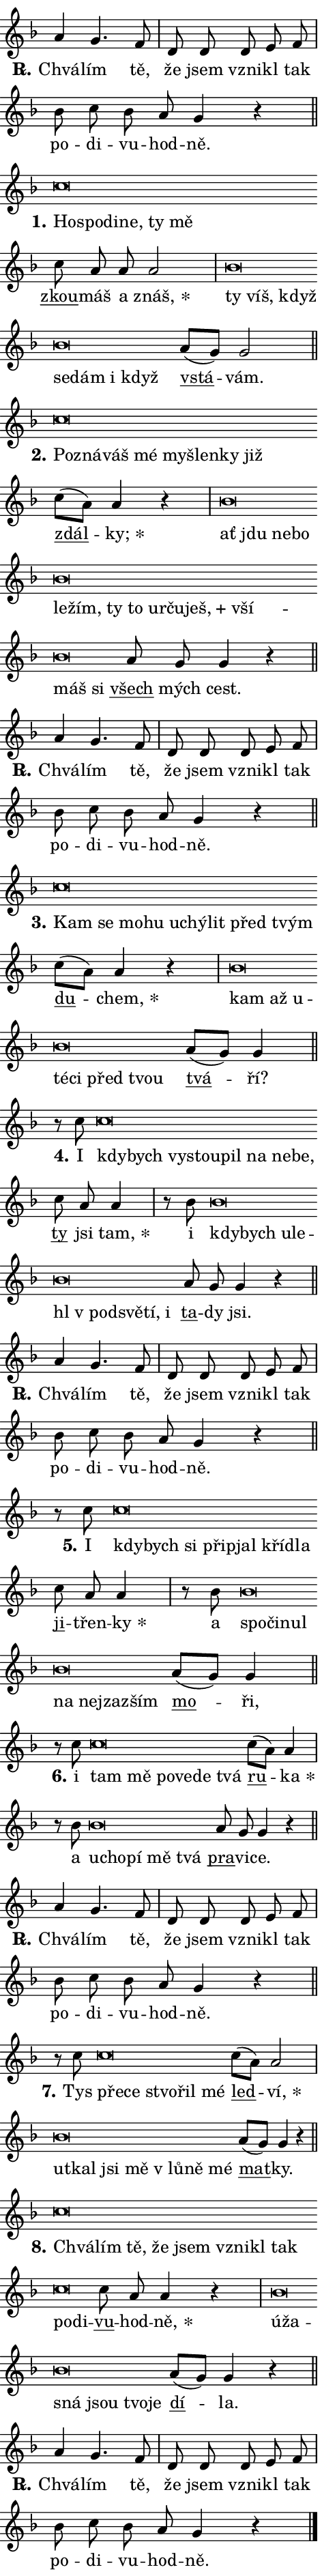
\version "2.24.0"
\header { tagline = "" }
\paper {
  indent = 0\cm
  top-margin = 0\cm
  right-margin = 0.13\cm % to fit lyric hyphens
  bottom-margin = 0\cm
  left-margin = 0\cm
  paper-width = 8\cm
  page-breaking = #ly:one-page-breaking
  system-system-spacing.basic-distance = #11
  score-system-spacing.basic-distance = #11
  ragged-last = ##f
}


%% Author: Thomas Morley
%% https://lists.gnu.org/archive/html/lilypond-user/2020-05/msg00002.html
#(define (line-position grob)
"Returns position of @var[grob} in current system:
   @code{'start}, if at first time-step
   @code{'end}, if at last time-step
   @code{'middle} otherwise
"
  (let* ((col (ly:item-get-column grob))
         (ln (ly:grob-object col 'left-neighbor))
         (rn (ly:grob-object col 'right-neighbor))
         (col-to-check-left (if (ly:grob? ln) ln col))
         (col-to-check-right (if (ly:grob? rn) rn col))
         (break-dir-left
           (and
             (ly:grob-property col-to-check-left 'non-musical #f)
             (ly:item-break-dir col-to-check-left)))
         (break-dir-right
           (and
             (ly:grob-property col-to-check-right 'non-musical #f)
             (ly:item-break-dir col-to-check-right))))
        (cond ((eqv? 1 break-dir-left) 'start)
              ((eqv? -1 break-dir-right) 'end)
              (else 'middle))))

#(define (tranparent-at-line-position vctor)
  (lambda (grob)
  "Relying on @code{line-position} select the relevant enry from @var{vctor}.
Used to determine transparency,"
    (case (line-position grob)
      ((end) (not (vector-ref vctor 0)))
      ((middle) (not (vector-ref vctor 1)))
      ((start) (not (vector-ref vctor 2))))))

noteHeadBreakVisibility =
#(define-music-function (break-visibility)(vector?)
"Makes @code{NoteHead}s transparent relying on @var{break-visibility}"
#{
  \override NoteHead.transparent =
    #(tranparent-at-line-position break-visibility)
#})

#(define delete-ledgers-for-transparent-note-heads
  (lambda (grob)
    "Reads whether a @code{NoteHead} is transparent.
If so this @code{NoteHead} is removed from @code{'note-heads} from
@var{grob}, which is supposed to be @code{LedgerLineSpanner}.
As a result ledgers are not printed for this @code{NoteHead}"
    (let* ((nhds-array (ly:grob-object grob 'note-heads))
           (nhds-list
             (if (ly:grob-array? nhds-array)
                 (ly:grob-array->list nhds-array)
                 '()))
           ;; Relies on the transparent-property being done before
           ;; Staff.LedgerLineSpanner.after-line-breaking is executed.
           ;; This is fragile ...
           (to-keep
             (remove
               (lambda (nhd)
                 (ly:grob-property nhd 'transparent #f))
               nhds-list)))
      ;; TODO find a better method to iterate over grob-arrays, similiar
      ;; to filter/remove etc for lists
      ;; For now rebuilt from scratch
      (set! (ly:grob-object grob 'note-heads)  '())
      (for-each
        (lambda (nhd)
          (ly:pointer-group-interface::add-grob grob 'note-heads nhd))
        to-keep))))

squashNotes = {
  \override NoteHead.X-extent = #'(-0.2 . 0.2)
  \override NoteHead.Y-extent = #'(-0.75 . 0)
  \override NoteHead.stencil =
    #(lambda (grob)
       (let ((pos (ly:grob-property grob 'staff-position)))
         (begin
           (if (< pos -7) (display "ERROR: Lower brevis then expected\n") (display ""))
           (if (<= pos -6) ly:text-interface::print ly:note-head::print))))
}
unSquashNotes = {
  \revert NoteHead.X-extent
  \revert NoteHead.Y-extent
  \revert NoteHead.stencil
}

hideNotes = \noteHeadBreakVisibility #begin-of-line-visible
unHideNotes = \noteHeadBreakVisibility #all-visible

% work-around for resetting accidentals
% https://lilypond.org/doc/v2.23/Documentation/notation/displaying-rhythms#unmetered-music
cadenzaMeasure = {
  \cadenzaOff
  \partial 1024 s1024
  \cadenzaOn
}

#(define-markup-command (accent layout props text) (markup?)
  "Underline accented syllable"
  (interpret-markup layout props
    #{\markup \override #'(offset . 4.3) \underline { #text }#}))

responsum = \markup \concat {
  "R" \hspace #-1.05 \path #0.1 #'((moveto 0 0.07) (lineto 0.9 0.8)) \hspace #0.05 "."
}

spaceSize = #0.6828661417322834 % exact space size for TeX Gyre Schola

\layout {
  \context {
    \Staff
    \remove "Time_signature_engraver"
    \override LedgerLineSpanner.after-line-breaking = #delete-ledgers-for-transparent-note-heads
  }
  \context {
    \Lyrics {
      \override LyricSpace.minimum-distance = \spaceSize
      \override LyricText.font-name = #"TeX Gyre Schola"
      \override LyricText.font-size = 1
      \override StanzaNumber.font-name = #"TeX Gyre Schola Bold"
      \override StanzaNumber.font-size = 1
    }
  }
  \context {
    \Score 
    \override NoteHead.text =
      #(lambda (grob) 
        (let ((pos (ly:grob-property grob 'staff-position)))
          #{\markup {
            \combine
              \halign #-0.55 \raise #(if (= pos -6) 0 0.5) \override #'(thickness . 2) \draw-line #'(3.2 . 0)
              \musicglyph "noteheads.sM1"
          }#}))
  }
}

% magnetic-lyrics.ily
%
%   written by
%     Jean Abou Samra <jean@abou-samra.fr>
%     Werner Lemberg <wl@gnu.org>
%
%   adapted by
%     Jiri Hon <jiri.hon@gmail.com>
%
% Version 2022-Apr-15

% https://www.mail-archive.com/lilypond-user@gnu.org/msg149350.html

#(define (Left_hyphen_pointer_engraver context)
   "Collect syllable-hyphen-syllable occurrences in lyrics and store
them in properties.  This engraver only looks to the left.  For
example, if the lyrics input is @code{foo -- bar}, it does the
following.

@itemize @bullet
@item
Set the @code{text} property of the @code{LyricHyphen} grob between
@q{foo} and @q{bar} to @code{foo}.

@item
Set the @code{left-hyphen} property of the @code{LyricText} grob with
text @q{foo} to the @code{LyricHyphen} grob between @q{foo} and
@q{bar}.
@end itemize

Use this auxiliary engraver in combination with the
@code{lyric-@/text::@/apply-@/magnetic-@/offset!} hook."
   (let ((hyphen #f)
         (text #f))
     (make-engraver
      (acknowledgers
       ((lyric-syllable-interface engraver grob source-engraver)
        (set! text grob)))
      (end-acknowledgers
       ((lyric-hyphen-interface engraver grob source-engraver)
        ;(when (not (grob::has-interface grob 'lyric-space-interface))
          (set! hyphen grob)));)
      ((stop-translation-timestep engraver)
       (when (and text hyphen)
         (ly:grob-set-object! text 'left-hyphen hyphen))
       (set! text #f)
       (set! hyphen #f)))))

#(define (lyric-text::apply-magnetic-offset! grob)
   "If the space between two syllables is less than the value in
property @code{LyricText@/.details@/.squash-threshold}, move the right
syllable to the left so that it gets concatenated with the left
syllable.

Use this function as a hook for
@code{LyricText@/.after-@/line-@/breaking} if the
@code{Left_@/hyphen_@/pointer_@/engraver} is active."
   (let ((hyphen (ly:grob-object grob 'left-hyphen #f)))
     (when hyphen
       (let ((left-text (ly:spanner-bound hyphen LEFT)))
         (when (grob::has-interface left-text 'lyric-syllable-interface)
           (let* ((common (ly:grob-common-refpoint grob left-text X))
                  (this-x-ext (ly:grob-extent grob common X))
                  (left-x-ext
                   (begin
                     ;; Trigger magnetism for left-text.
                     (ly:grob-property left-text 'after-line-breaking)
                     (ly:grob-extent left-text common X)))
                  ;; `delta` is the gap width between two syllables.
                  (delta (- (interval-start this-x-ext)
                            (interval-end left-x-ext)))
                  (details (ly:grob-property grob 'details))
                  (threshold (assoc-get 'squash-threshold details 0.2)))
             (when (< delta threshold)
               (let* (;; We have to manipulate the input text so that
                      ;; ligatures crossing syllable boundaries are not
                      ;; disabled.  For languages based on the Latin
                      ;; script this is essentially a beautification.
                      ;; However, for non-Western scripts it can be a
                      ;; necessity.
                      (lt (ly:grob-property left-text 'text))
                      (rt (ly:grob-property grob 'text))
                      (is-space (grob::has-interface hyphen 'lyric-space-interface))
                      (space (if is-space " " ""))
                      (extra-delta (if is-space spaceSize 0))
                      ;; Append new syllable.
                      (ltrt-space (if (and (string? lt) (string? rt))
                                (string-append lt space rt)
                                (make-concat-markup (list lt space rt))))
                      ;; Right-align `ltrt` to the right side.
                      (ltrt-space-markup (grob-interpret-markup
                               grob
                               (make-translate-markup
                                (cons (interval-length this-x-ext) 0)
                                (make-right-align-markup ltrt-space)))))
                 (begin
                   ;; Don't print `left-text`.
                   (ly:grob-set-property! left-text 'stencil #f)
                   ;; Set text and stencil (which holds all collected
                   ;; syllables so far) and shift it to the left.
                   (ly:grob-set-property! grob 'text ltrt-space)
                   (ly:grob-set-property! grob 'stencil ltrt-space-markup)
                   (ly:grob-translate-axis! grob (- (- delta extra-delta)) X))))))))))


#(define (lyric-hyphen::displace-bounds-first grob)
   ;; Make very sure this callback isn't triggered too early.
   (let ((left (ly:spanner-bound grob LEFT))
         (right (ly:spanner-bound grob RIGHT)))
     (ly:grob-property left 'after-line-breaking)
     (ly:grob-property right 'after-line-breaking)
     (ly:lyric-hyphen::print grob)))

squashThreshold = #0.4

\layout {
  \context {
    \Lyrics
    \consists #Left_hyphen_pointer_engraver
    \override LyricText.after-line-breaking =
      #lyric-text::apply-magnetic-offset!
    \override LyricHyphen.stencil = #lyric-hyphen::displace-bounds-first
    \override LyricText.details.squash-threshold = \squashThreshold
    \override LyricHyphen.minimum-distance = 0
    \override LyricHyphen.minimum-length = \squashThreshold
  }
}

squashText = \override LyricText.details.squash-threshold = 9999
unSquashText = \override LyricText.details.squash-threshold = \squashThreshold

leftText = \override LyricText.self-alignment-X = #LEFT
unLeftText = \revert LyricText.self-alignment-X

starOffset = #(lambda (grob) 
                (let ((x_offset (ly:self-alignment-interface::aligned-on-x-parent grob)))
                  (if (= x_offset 0) 0 (+ x_offset 1.2))))

star = #(define-music-function (syllable)(string?)
"Append star separator at the end of a syllable"
#{
  \once \override LyricText.X-offset = #starOffset
  \lyricmode { \markup {
    #syllable
    \override #'((font-name . "TeX Gyre Schola Bold")) \hspace #0.2 \lower #0.65 \larger "*"
  } }
#})

starAccent = #(define-music-function (syllable)(string?)
"Append star separator at the end of a syllable and make accent"
#{
  \once \override LyricText.X-offset = #starOffset
  \lyricmode { \markup {
    \accent #syllable
    \override #'((font-name . "TeX Gyre Schola Bold")) \hspace #0.2 \lower #0.65 \larger "*"
  } }
#})

breath = #(define-music-function (syllable)(string?)
"Append breathing indicator at the end of a syllable"
#{
  \lyricmode { \markup { #syllable "+" } }
#})

optionalBreath = #(define-music-function (syllable)(string?)
"Append optional breathing indicator at the end of a syllable"
#{
  \lyricmode { \markup { #syllable "(+)" } }
#})


\score {
    <<
        \new Voice = "melody" { \cadenzaOn \key f \major \relative { a'4 g4. f8 \cadenzaMeasure \bar "|" d d \bar "" d e f \cadenzaMeasure \bar "|" bes c bes a g4 r \cadenzaMeasure \bar "||" \break } }
        \new Lyrics \lyricsto "melody" { \lyricmode { \set stanza = \responsum
Chvá -- lím tě, že jsem vzni -- kl tak po -- di -- vu -- hod -- ně. } }
    >>
    \layout {}
}

\score {
    <<
        \new Voice = "melody" { \cadenzaOn \key f \major \relative { \squashNotes c''\breve*1/16 \hideNotes \breve*1/16 \bar "" \breve*1/16 \bar "" \breve*1/16 \bar "" \breve*1/16 \breve*1/16 \bar "" \unHideNotes \unSquashNotes \bar "" c8 a a a2 \cadenzaMeasure \bar "|" \squashNotes bes\breve*1/16 \hideNotes \breve*1/16 \bar "" \breve*1/16 \bar "" \breve*1/16 \bar "" \breve*1/16 \bar "" \breve*1/16 \breve*1/16 \bar "" \unHideNotes \unSquashNotes \bar "" a8[( g)] g2 \cadenzaMeasure \bar "||" \break } }
        \new Lyrics \lyricsto "melody" { \lyricmode { \set stanza = "1."
\leftText Ho -- \squashText spo -- di -- ne, ty mě \unLeftText \unSquashText \markup \accent zkou -- máš a \star znáš, \leftText ty \squashText víš, když se -- dám i když \unLeftText \unSquashText \markup \accent vstá -- vám. } }
    >>
    \layout {}
}

\score {
    <<
        \new Voice = "melody" { \cadenzaOn \key f \major \relative { \squashNotes c''\breve*1/16 \hideNotes \breve*1/16 \bar "" \breve*1/16 \bar "" \breve*1/16 \bar "" \breve*1/16 \bar "" \breve*1/16 \bar "" \breve*1/16 \breve*1/16 \bar "" \unHideNotes \unSquashNotes \bar "" c8[( a)] a4 r \cadenzaMeasure \bar "|" \squashNotes bes\breve*1/16 \hideNotes \breve*1/16 \bar "" \breve*1/16 \bar "" \breve*1/16 \bar "" \breve*1/16 \bar "" \breve*1/16 \bar "" \breve*1/16 \bar "" \breve*1/16 \bar "" \breve*1/16 \bar "" \breve*1/16 \bar "" \breve*1/16 \bar "" \breve*1/16 \bar "" \breve*1/16 \breve*1/16 \bar "" \unHideNotes \unSquashNotes \bar "" a8 g g4 r \cadenzaMeasure \bar "||" \break } }
        \new Lyrics \lyricsto "melody" { \lyricmode { \set stanza = "2."
\leftText Po -- \squashText zná -- váš mé my -- šlen -- ky již \unLeftText \unSquashText \markup \accent zdál -- \star ky; \leftText ať \squashText jdu ne -- bo le -- žím, ty to ur -- ču -- \breath "ješ," vší -- máš si \unLeftText \unSquashText \markup \accent všech mých cest. } }
    >>
    \layout {}
}

\score {
    <<
        \new Voice = "melody" { \cadenzaOn \key f \major \relative { a'4 g4. f8 \cadenzaMeasure \bar "|" d d \bar "" d e f \cadenzaMeasure \bar "|" bes c bes a g4 r \cadenzaMeasure \bar "||" \break } }
        \new Lyrics \lyricsto "melody" { \lyricmode { \set stanza = \responsum
Chvá -- lím tě, že jsem vzni -- kl tak po -- di -- vu -- hod -- ně. } }
    >>
    \layout {}
}

\score {
    <<
        \new Voice = "melody" { \cadenzaOn \key f \major \relative { \squashNotes c''\breve*1/16 \hideNotes \breve*1/16 \bar "" \breve*1/16 \bar "" \breve*1/16 \bar "" \breve*1/16 \bar "" \breve*1/16 \bar "" \breve*1/16 \bar "" \breve*1/16 \breve*1/16 \bar "" \unHideNotes \unSquashNotes \bar "" c8[( a)] a4 r \cadenzaMeasure \bar "|" \squashNotes bes\breve*1/16 \hideNotes \breve*1/16 \bar "" \breve*1/16 \bar "" \breve*1/16 \bar "" \breve*1/16 \bar "" \breve*1/16 \breve*1/16 \bar "" \unHideNotes \unSquashNotes \bar "" a8[( g)] g4 \cadenzaMeasure \bar "||" \break } }
        \new Lyrics \lyricsto "melody" { \lyricmode { \set stanza = "3."
\leftText Kam \squashText se mo -- hu u -- chý -- lit před tvým \unLeftText \unSquashText \markup \accent du -- \star chem, \leftText kam \squashText až u -- té -- ci před tvou \unLeftText \unSquashText \markup \accent tvá -- ří? } }
    >>
    \layout {}
}

\score {
    <<
        \new Voice = "melody" { \cadenzaOn \key f \major \relative { r8 c''8 \squashNotes c\breve*1/16 \hideNotes \breve*1/16 \bar "" \breve*1/16 \bar "" \breve*1/16 \bar "" \breve*1/16 \bar "" \breve*1/16 \bar "" \breve*1/16 \breve*1/16 \bar "" \unHideNotes \unSquashNotes \bar "" c8 a a4 \cadenzaMeasure \bar "|" r8 bes8 \squashNotes bes\breve*1/16 \hideNotes \breve*1/16 \bar "" \breve*1/16 \bar "" \breve*1/16 \bar "" \breve*1/16 \bar "" \breve*1/16 \bar "" \breve*1/16 \bar "" \breve*1/16 \breve*1/16 \bar "" \unHideNotes \unSquashNotes \bar "" a8 g g4 r \cadenzaMeasure \bar "||" \break } }
        \new Lyrics \lyricsto "melody" { \lyricmode { \set stanza = "4."
I \leftText kdy -- \squashText bych vy -- stou -- pil na ne -- be, \unLeftText \unSquashText \markup \accent ty jsi \star tam, i \leftText kdy -- \squashText bych u -- le -- hl "v pod" -- svě -- tí, i \unLeftText \unSquashText \markup \accent ta -- dy jsi. } }
    >>
    \layout {}
}

\score {
    <<
        \new Voice = "melody" { \cadenzaOn \key f \major \relative { a'4 g4. f8 \cadenzaMeasure \bar "|" d d \bar "" d e f \cadenzaMeasure \bar "|" bes c bes a g4 r \cadenzaMeasure \bar "||" \break } }
        \new Lyrics \lyricsto "melody" { \lyricmode { \set stanza = \responsum
Chvá -- lím tě, že jsem vzni -- kl tak po -- di -- vu -- hod -- ně. } }
    >>
    \layout {}
}

\score {
    <<
        \new Voice = "melody" { \cadenzaOn \key f \major \relative { r8 c''8 \squashNotes c\breve*1/16 \hideNotes \breve*1/16 \bar "" \breve*1/16 \bar "" \breve*1/16 \bar "" \breve*1/16 \bar "" \breve*1/16 \breve*1/16 \bar "" \unHideNotes \unSquashNotes \bar "" c8 a a4 \cadenzaMeasure \bar "|" r8 bes8 \squashNotes bes\breve*1/16 \hideNotes \breve*1/16 \bar "" \breve*1/16 \bar "" \breve*1/16 \bar "" \breve*1/16 \breve*1/16 \bar "" \unHideNotes \unSquashNotes \bar "" a8[( g)] g4 \cadenzaMeasure \bar "||" \break } }
        \new Lyrics \lyricsto "melody" { \lyricmode { \set stanza = "5."
I \leftText kdy -- \squashText bych si při -- pjal kří -- dla \unLeftText \unSquashText \markup \accent ji -- třen -- \star ky a \leftText spo -- \squashText či -- nul na nej -- zazším \unLeftText \unSquashText \markup \accent mo -- ři, } }
    >>
    \layout {}
}

\score {
    <<
        \new Voice = "melody" { \cadenzaOn \key f \major \relative { r8 c''8 \squashNotes c\breve*1/16 \hideNotes \breve*1/16 \bar "" \breve*1/16 \bar "" \breve*1/16 \bar "" \breve*1/16 \breve*1/16 \bar "" \unHideNotes \unSquashNotes \bar "" c8[( a)] a4 \cadenzaMeasure \bar "|" r8 bes8 \squashNotes bes\breve*1/16 \hideNotes \breve*1/16 \bar "" \breve*1/16 \bar "" \breve*1/16 \breve*1/16 \bar "" \unHideNotes \unSquashNotes \bar "" a8 g g4 r \cadenzaMeasure \bar "||" \break } }
        \new Lyrics \lyricsto "melody" { \lyricmode { \set stanza = "6."
i \leftText tam \squashText mě po -- ve -- de tvá \unLeftText \unSquashText \markup \accent ru -- \star ka a \leftText u -- \squashText cho -- pí mě tvá \unLeftText \unSquashText \markup \accent pra -- vi -- ce. } }
    >>
    \layout {}
}

\score {
    <<
        \new Voice = "melody" { \cadenzaOn \key f \major \relative { a'4 g4. f8 \cadenzaMeasure \bar "|" d d \bar "" d e f \cadenzaMeasure \bar "|" bes c bes a g4 r \cadenzaMeasure \bar "||" \break } }
        \new Lyrics \lyricsto "melody" { \lyricmode { \set stanza = \responsum
Chvá -- lím tě, že jsem vzni -- kl tak po -- di -- vu -- hod -- ně. } }
    >>
    \layout {}
}

\score {
    <<
        \new Voice = "melody" { \cadenzaOn \key f \major \relative { r8 c''8 \squashNotes c\breve*1/16 \hideNotes \breve*1/16 \bar "" \breve*1/16 \bar "" \breve*1/16 \breve*1/16 \bar "" \unHideNotes \unSquashNotes \bar "" c8[( a)] a2 \cadenzaMeasure \bar "|" \squashNotes bes\breve*1/16 \hideNotes \breve*1/16 \bar "" \breve*1/16 \bar "" \breve*1/16 \bar "" \breve*1/16 \bar "" \breve*1/16 \breve*1/16 \bar "" \unHideNotes \unSquashNotes \bar "" a8[( g)] g4 r \cadenzaMeasure \bar "||" \break } }
        \new Lyrics \lyricsto "melody" { \lyricmode { \set stanza = "7."
Tys \leftText pře -- \squashText ce stvo -- řil mé \unLeftText \unSquashText \markup \accent led -- \star ví, \leftText ut -- \squashText kal jsi mě "v lů" -- ně mé \unLeftText \unSquashText \markup \accent mat -- ky. } }
    >>
    \layout {}
}

\score {
    <<
        \new Voice = "melody" { \cadenzaOn \key f \major \relative { \squashNotes c''\breve*1/16 \hideNotes \breve*1/16 \bar "" \breve*1/16 \bar "" \breve*1/16 \bar "" \breve*1/16 \bar "" \breve*1/16 \bar "" \breve*1/16 \bar "" \breve*1/16 \bar "" \breve*1/16 \breve*1/16 \bar "" \unHideNotes \unSquashNotes \bar "" c8 a a4 r \cadenzaMeasure \bar "|" \squashNotes bes\breve*1/16 \hideNotes \breve*1/16 \bar "" \breve*1/16 \bar "" \breve*1/16 \bar "" \breve*1/16 \breve*1/16 \bar "" \unHideNotes \unSquashNotes \bar "" a8[( g)] g4 r \cadenzaMeasure \bar "||" \break } }
        \new Lyrics \lyricsto "melody" { \lyricmode { \set stanza = "8."
\leftText Chvá -- \squashText lím tě, že jsem vzni -- kl tak po -- di -- \unLeftText \unSquashText \markup \accent vu -- hod -- \star ně, \leftText ú -- \squashText ža -- sná jsou tvo -- je \unLeftText \unSquashText \markup \accent dí -- la. } }
    >>
    \layout {}
}

\score {
    <<
        \new Voice = "melody" { \cadenzaOn \key f \major \relative { a'4 g4. f8 \cadenzaMeasure \bar "|" d d \bar "" d e f \cadenzaMeasure \bar "|" bes c bes a g4 r \cadenzaMeasure \bar "||" \break } \bar "|." }
        \new Lyrics \lyricsto "melody" { \lyricmode { \set stanza = \responsum
Chvá -- lím tě, že jsem vzni -- kl tak po -- di -- vu -- hod -- ně. } }
    >>
    \layout {}
}
